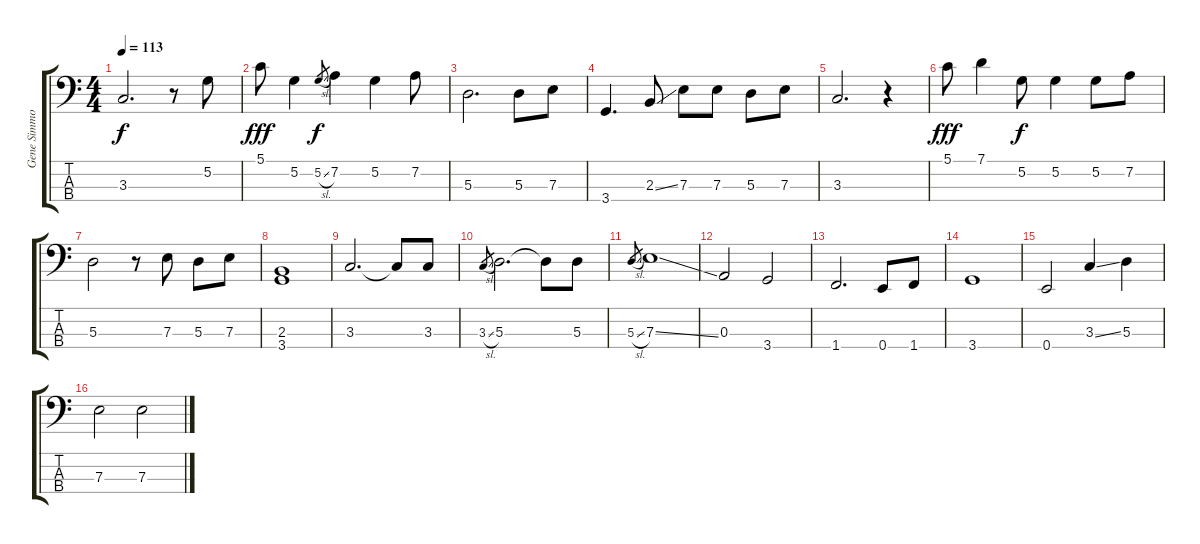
\track ("Gene Simmons" "Gene Simmo") {instrument electricbassfinger}
\staff {score tabs}
\tuning (G2 D2 A1 E1) {hide}
\ts (4 4)
\tempo 113
\clef f4
\ks c
3.3.2{d dy f instrument electricbassfinger} r.8 5.2.8 |
5.1.8{dy fff} 5.2.4 5.2{sl}.8{gr dy f} 7.2.4 5.2.4 7.2.8 |
5.3.2{d} 5.3.8 7.3.8 |
3.4.4{d} 2.3{ss}.8 7.3.8 7.3.8 5.3.8 7.3.8 |
3.3.2{d} r.4 |
5.1.8{dy fff} 7.1.4 5.2.8{dy f} 5.2.4 5.2.8 7.2.8 |
5.3.2 r.8 7.3.8 5.3.8 7.3.8 |
(2.3 3.4).1 |
3.3.2{d} 3.3{t}.8 3.3.8 |
3.3{sl}.8{gr} 5.3.2{d} 5.3{t}.8 5.3.8 |
5.3{sl}.8{gr} 7.3{ss}.1 |
0.3.2 3.4.2 |
1.4.2{d} 0.4.8 1.4.8 |
3.4.1 |
0.4.2 3.3{ss}.4 5.3.4 |
7.3.2 7.3{ss}.2
